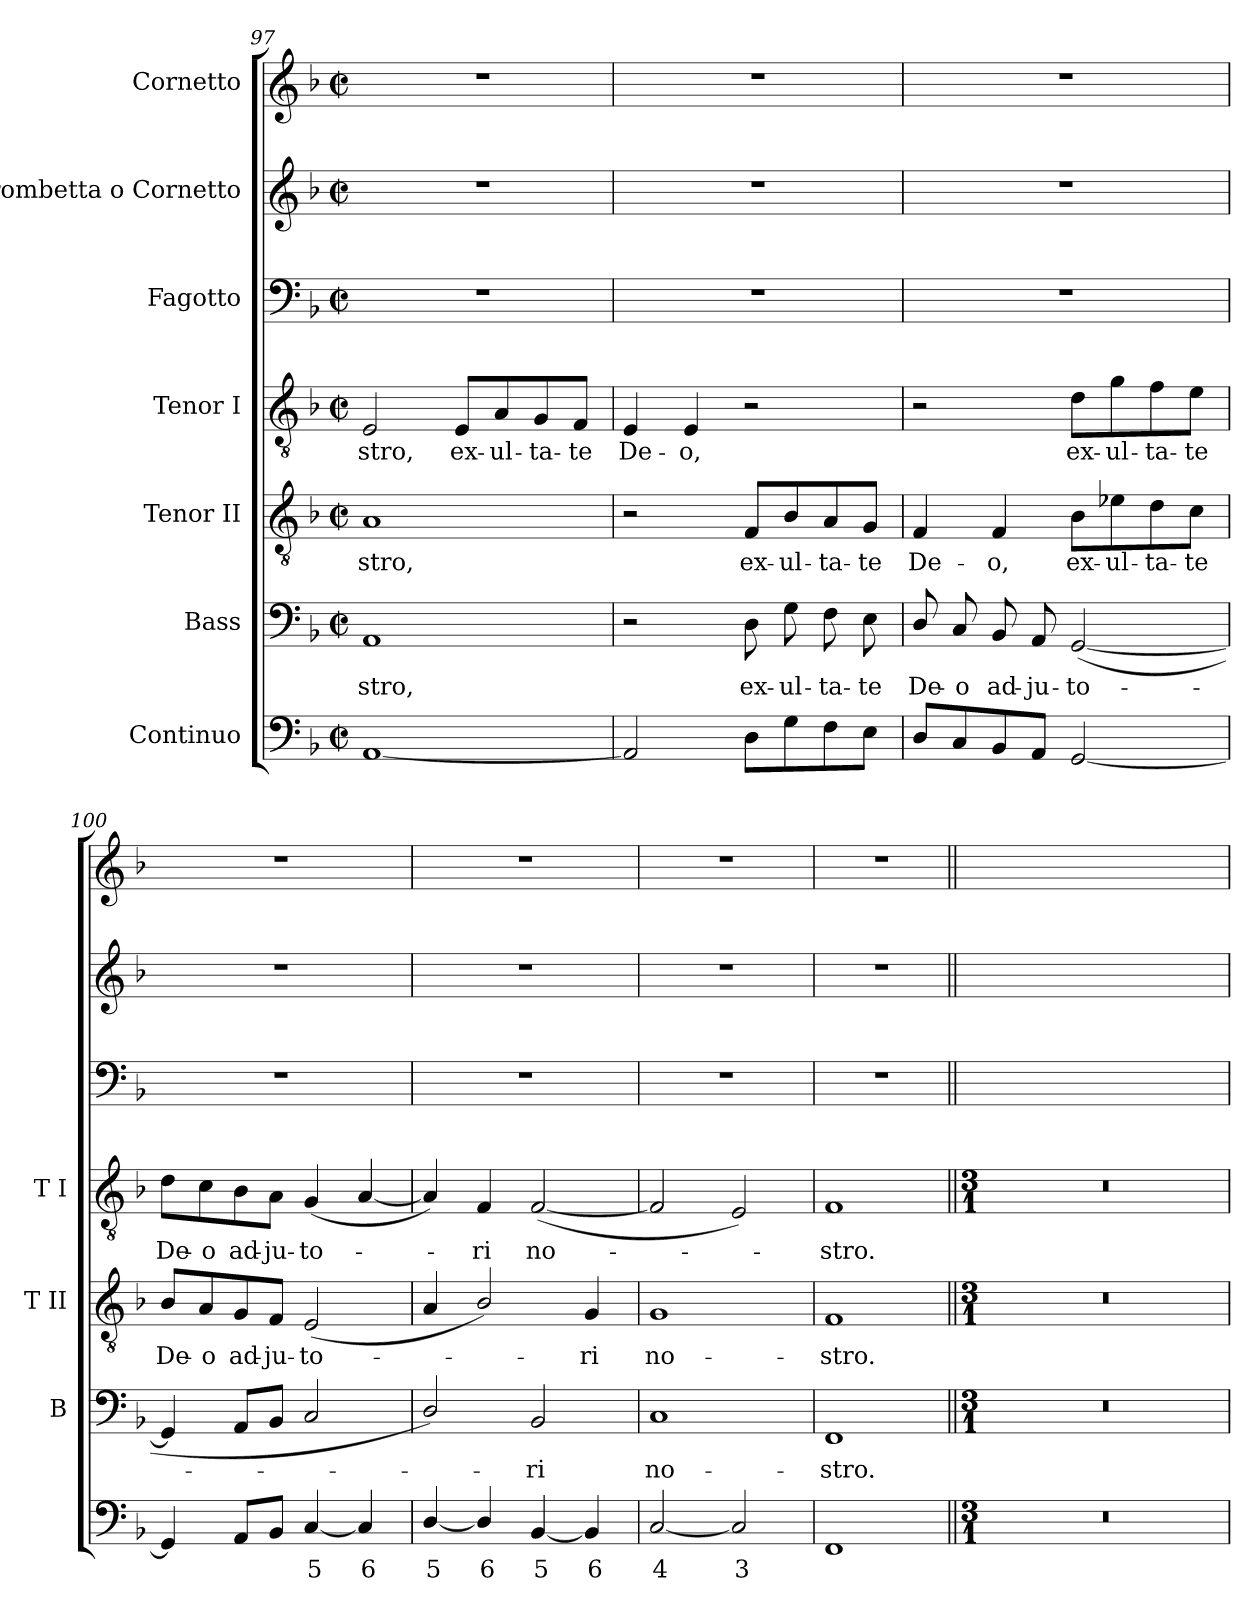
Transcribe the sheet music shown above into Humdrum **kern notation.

**kern	**text	**kern	**text	**kern	**text	**kern	**text	**kern	**kern	**kern
*part7	*part7	*part6	*part6	*part5	*part5	*part4	*part4	*part3	*part2	*part1
*staff7	*staff7	*staff6	*staff6	*staff5	*staff5	*staff4	*staff4	*staff3	*staff2	*staff1
*I"Continuo	*	*I"Bass	*	*I"Tenor II	*	*I"Tenor I	*	*I"Fagotto	*I"Trombetta o Cornetto	*I"Cornetto
*	*	*I'B	*	*I'T II	*	*I'T I	*	*	*	*
!!LO:LB:g=z
*clefF4	*	*clefF4	*	*clefGv2	*	*clefGv2	*	*clefF4	*clefG2	*clefG2
*k[b-]	*	*k[b-]	*	*k[b-]	*	*k[b-]	*	*k[b-]	*k[b-]	*k[b-]
*F:	*	*F:	*	*F:	*	*F:	*	*F:	*F:	*F:
*M2/2	*	*M2/2	*	*M2/2	*	*M2/2	*	*M2/2	*M2/2	*M2/2
*met(c|)	*	*met(c|)	*	*met(c|)	*	*met(c|)	*	*met(c|)	*met(c|)	*met(c|)
=97	=97	=97	=97	=97	=97	=97	=97	=97	=97	=97
!	!	!	!LO:LY:b	!	!LO:LY:b	!	!LO:LY:b	!	!	!
[1AA	.	1AA	stro,	1A	stro,	2E	-stro,	1r	1r	1r
!	!	!	!	!	!	!	!LO:LY:b	!	!	!
.	.	.	.	.	.	8E/L	ex-	.	.	.
!	!	!	!	!	!	!	!LO:LY:b	!	!	!
.	.	.	.	.	.	8A/	-ul-	.	.	.
!	!	!	!	!	!	!	!LO:LY:b	!	!	!
.	.	.	.	.	.	8G/	-ta-	.	.	.
!	!	!	!	!	!	!	!LO:LY:b	!	!	!
.	.	.	.	.	.	8F/J	-te	.	.	.
=98	=98	=98	=98	=98	=98	=98	=98	=98	=98	=98
!	!	!	!	!	!	!	!LO:LY:b	!	!	!
2AA]	.	2r	.	2r	.	4E	De-	1r	1r	1r
!	!	!	!	!	!	!	!LO:LY:b	!	!	!
.	.	.	.	.	.	4E	-o,	.	.	.
!	!	!	!LO:LY:b	!	!LO:LY:b	!	!	!	!	!
8DL	.	8D	ex-	8F/L	ex-	2r	.	.	.	.
!	!	!	!LO:LY:b	!	!LO:LY:b	!	!	!	!	!
8G	.	8G	-ul-	8B-/	-ul-	.	.	.	.	.
!	!	!	!LO:LY:b	!	!LO:LY:b	!	!	!	!	!
8F	.	8F	-ta-	8A/	-ta-	.	.	.	.	.
!	!	!	!LO:LY:b	!	!LO:LY:b	!	!	!	!	!
8EJ	.	8E	-te	8G/J	-te	.	.	.	.	.
=99	=99	=99	=99	=99	=99	=99	=99	=99	=99	=99
!	!	!	!LO:LY:b	!	!LO:LY:b	!	!	!	!	!
8D/L	.	8D/	De-	4F	De-	2r	.	1r	1r	1r
!	!	!	!LO:LY:b	!	!	!	!	!	!	!
8C	.	8C	-o	.	.	.	.	.	.	.
!	!	!	!LO:LY:b	!	!LO:LY:b	!	!	!	!	!
8BB-	.	8BB-	ad-	4F	-o,	.	.	.	.	.
!	!	!	!LO:LY:b	!	!	!	!	!	!	!
8AAJ	.	8AA	-ju-	.	.	.	.	.	.	.
!	!	!	!LO:LY:b	!	!LO:LY:b	!	!LO:LY:b	!	!	!
[2GG	.	(<[2GG	-to-	8B-\L	ex-	8d\L	ex-	.	.	.
!	!	!	!	!	!LO:LY:b	!	!LO:LY:b	!	!	!
.	.	.	.	8e-X\	-ul-	8g\	-ul-	.	.	.
!	!	!	!	!	!LO:LY:b	!	!LO:LY:b	!	!	!
.	.	.	.	8d\	-ta-	8f\	-ta-	.	.	.
!	!	!	!	!	!LO:LY:b	!	!LO:LY:b	!	!	!
.	.	.	.	8c\J	-te	8e\J	-te	.	.	.
=100	=100	=100	=100	=100	=100	=100	=100	=100	=100	=100
!	!	!	!	!	!LO:LY:b	!	!LO:LY:b	!	!	!
4GG]	.	4GG]	.	8B-/L	De-	8d\L	De-	1r	1r	1r
!	!	!	!	!	!LO:LY:b	!	!LO:LY:b	!	!	!
.	.	.	.	8A/	-o	8c\	-o	.	.	.
!	!	!	!	!	!LO:LY:b	!	!LO:LY:b	!	!	!
8AAL	.	8AAL	.	8G/	ad-	8B-\	ad-	.	.	.
!	!	!	!	!	!LO:LY:b	!	!LO:LY:b	!	!	!
8BB-J	.	8BB-J	.	8F/J	-ju-	8A\J	-ju-	.	.	.
!	!LO:LY:b	!	!	!	!LO:LY:b	!	!LO:LY:b	!	!	!
[4C	5	2C	.	(<2E	-to-	(<4G	-to-	.	.	.
!	!LO:LY:b	!	!	!	!	!	!	!	!	!
4C]	6	.	.	.	.	[4A	.	.	.	.
=101	=101	=101	=101	=101	=101	=101	=101	=101	=101	=101
!	!LO:LY:b	!	!	!	!	!	!	!	!	!
[4D/	5	2D/)	.	4A	.	4A])	.	1r	1r	1r
!	!LO:LY:b	!	!	!	!	!	!LO:LY:b	!	!	!
4D/]	6	.	.	2B-/)	.	4F	ri	.	.	.
!	!LO:LY:b	!	!LO:LY:b	!	!	!	!LO:LY:b	!	!	!
[4BB-	5	2BB-	ri	.	.	(<[2F	no-	.	.	.
!	!LO:LY:b	!	!	!	!LO:LY:b	!	!	!	!	!
4BB-]	6	.	.	4G	ri	.	.	.	.	.
=102	=102	=102	=102	=102	=102	=102	=102	=102	=102	=102
!	!LO:LY:b	!	!LO:LY:b	!	!LO:LY:b	!	!	!	!	!
[2C	4	1C	no-	1G	no-	2F]	.	1r	1r	1r
!	!LO:LY:b	!	!	!	!	!	!	!	!	!
2C]	3	.	.	.	.	2E)	.	.	.	.
=103	=103	=103	=103	=103	=103	=103	=103	=103	=103	=103
!	!	!	!LO:LY:b	!	!LO:LY:b	!	!LO:LY:b	!	!	!
1FF	.	1FF	-stro.	1F	-stro.	1F	stro.	1r	1r	1r
=104||	=104||	=104||	=104||	=104||	=104||	=104||	=104||	=104||	=104||	=104||
*M3/1	*	*M3/1	*	*M3/1	*	*M3/1	*	*	*	*
0.r	.	0.r	.	0.r	.	0.r	.	0.ryy	0.ryy	0.ryy
=	=	=	=	=	=	=	=	=	=	=
*-	*-	*-	*-	*-	*-	*-	*-	*-	*-	*-
